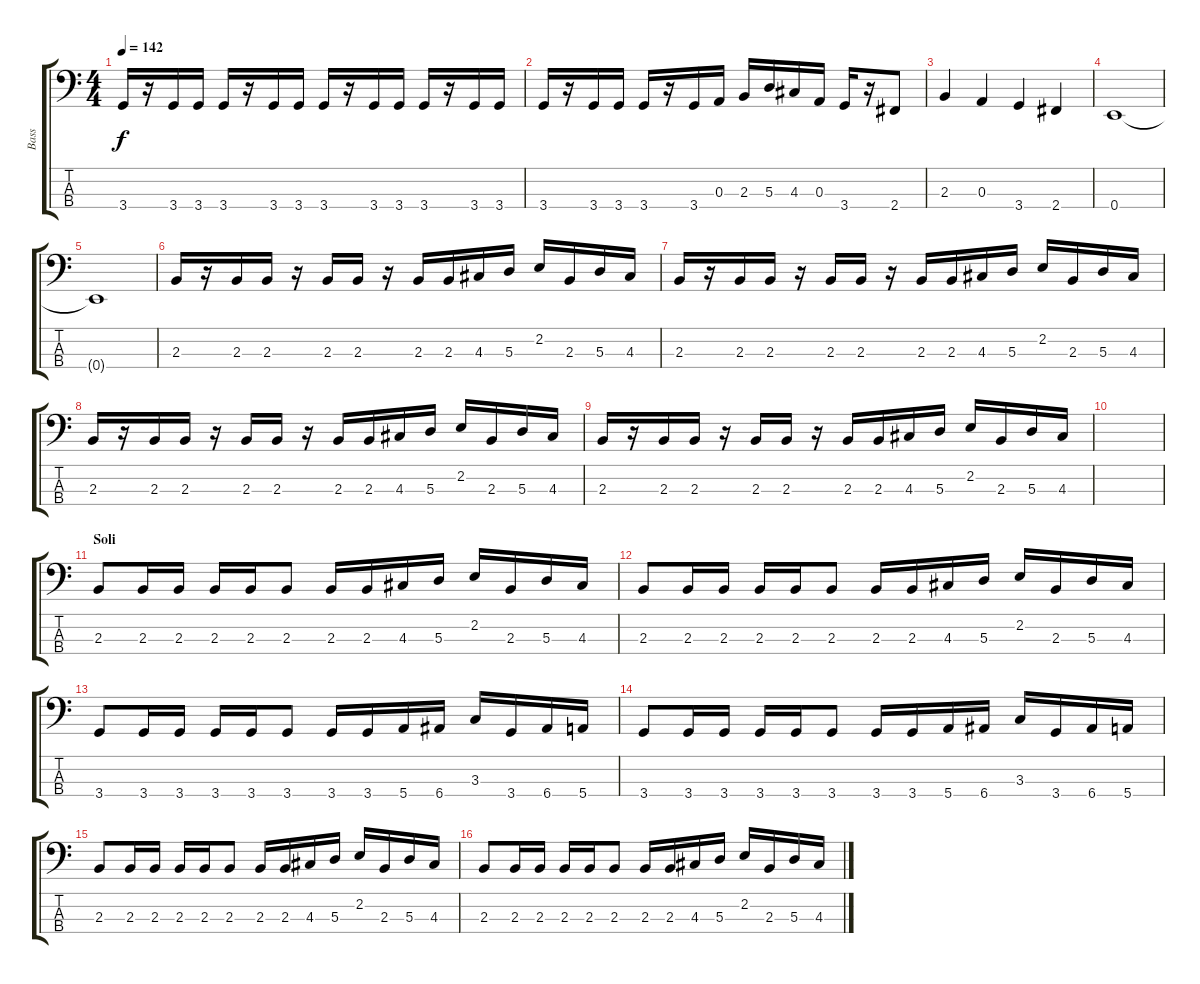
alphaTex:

\track ("Bass" "Bass") {instrument electricbassfinger}
\staff {score tabs}
\tuning (G2 D2 A1 E1) {hide}
\ts (4 4)
\tempo 142
\clef f4
\ks c
3.4.16{dy f} r.16 3.4.16 3.4.16 3.4.16 r.16 3.4.16 3.4.16 3.4.16 r.16 3.4.16 3.4.16 3.4.16 r.16 3.4.16 3.4.16 |
3.4.16 r.16 3.4.16 3.4.16 3.4.16 r.16 3.4.16 0.3.16 2.3.16 5.3.16 4.3.16 0.3.16 3.4.16 r.16 2.4.8 |
2.3.4 0.3.4 3.4.4 2.4.4 |
0.4.1 |
0.4{t}.1 |
2.3.16 r.16 2.3.16 2.3.16 r.16 2.3.16 2.3.16 r.16 2.3.16 2.3.16 4.3.16 5.3.16 2.2.16 2.3.16 5.3.16 4.3.16 |
2.3.16 r.16 2.3.16 2.3.16 r.16 2.3.16 2.3.16 r.16 2.3.16 2.3.16 4.3.16 5.3.16 2.2.16 2.3.16 5.3.16 4.3.16 |
2.3.16 r.16 2.3.16 2.3.16 r.16 2.3.16 2.3.16 r.16 2.3.16 2.3.16 4.3.16 5.3.16 2.2.16 2.3.16 5.3.16 4.3.16 |
2.3.16 r.16 2.3.16 2.3.16 r.16 2.3.16 2.3.16 r.16 2.3.16 2.3.16 4.3.16 5.3.16 2.2.16 2.3.16 5.3.16 4.3.16 |
|
\section ("" "Soli")
2.3.8 2.3.16 2.3.16 2.3.16 2.3.16 2.3.8 2.3.16 2.3.16 4.3.16 5.3.16 2.2.16 2.3.16 5.3.16 4.3.16 |
2.3.8 2.3.16 2.3.16 2.3.16 2.3.16 2.3.8 2.3.16 2.3.16 4.3.16 5.3.16 2.2.16 2.3.16 5.3.16 4.3.16 |
3.4.8 3.4.16 3.4.16 3.4.16 3.4.16 3.4.8 3.4.16 3.4.16 5.4.16 6.4.16 3.3.16 3.4.16 6.4.16 5.4.16 |
3.4.8 3.4.16 3.4.16 3.4.16 3.4.16 3.4.8 3.4.16 3.4.16 5.4.16 6.4.16 3.3.16 3.4.16 6.4.16 5.4.16 |
2.3.8 2.3.16 2.3.16 2.3.16 2.3.16 2.3.8 2.3.16 2.3.16 4.3.16 5.3.16 2.2.16 2.3.16 5.3.16 4.3.16 |
2.3.8 2.3.16 2.3.16 2.3.16 2.3.16 2.3.8 2.3.16 2.3.16 4.3.16 5.3.16 2.2.16 2.3.16 5.3.16 4.3.16
